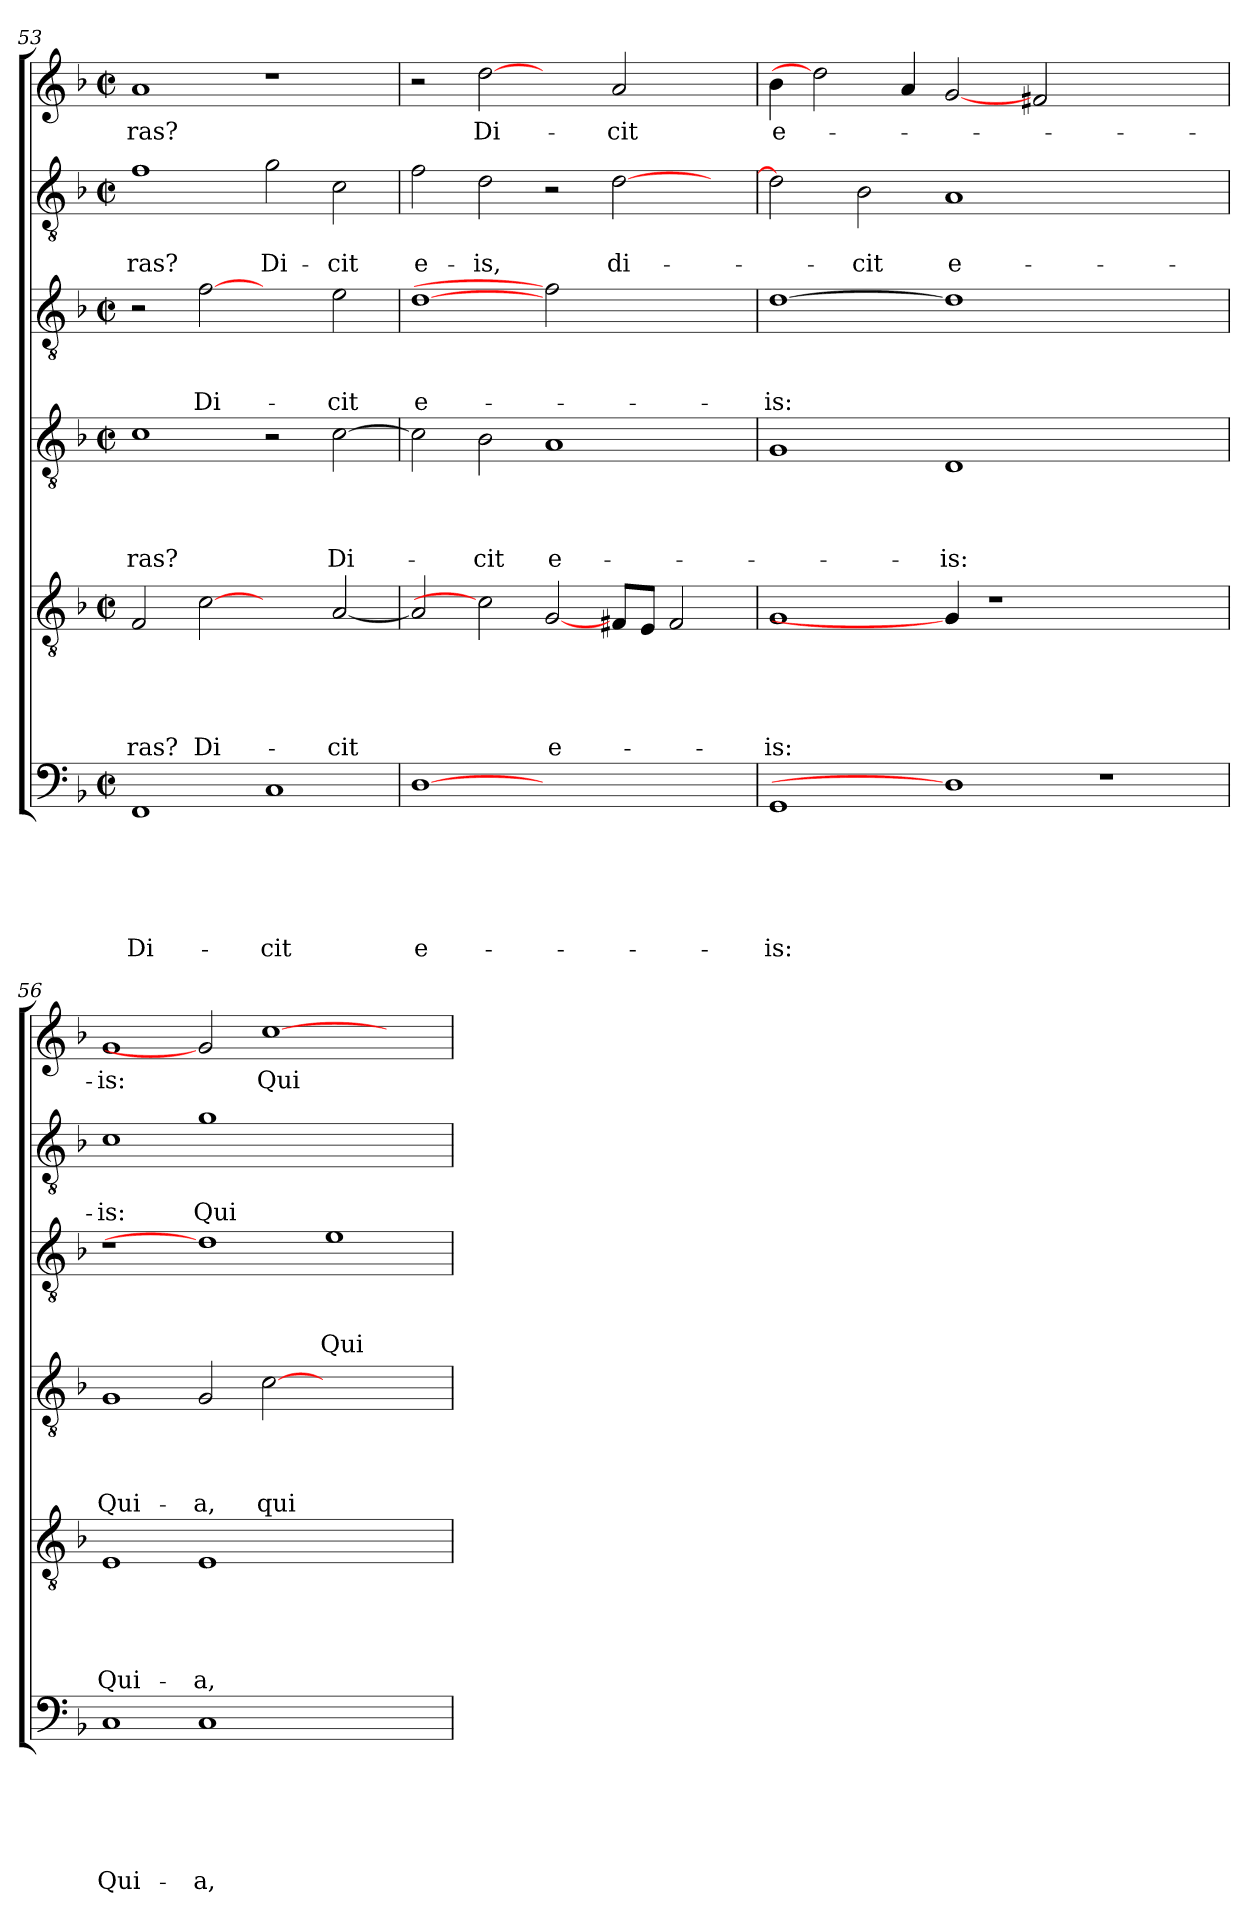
**kern	**text	**text	**text	**text	**text	**text	**kern	**text	**text	**text	**text	**text	**kern	**text	**text	**text	**text	**kern	**text	**text	**text	**kern	**text	**text	**kern	**text
*part6	*part6	*part6	*part6	*part6	*part6	*part6	*part5	*part5	*part5	*part5	*part5	*part5	*part4	*part4	*part4	*part4	*part4	*part3	*part3	*part3	*part3	*part2	*part2	*part2	*part1	*part1
*staff6	*staff6	*staff6	*staff6	*staff6	*staff6	*staff6	*staff5	*staff5	*staff5	*staff5	*staff5	*staff5	*staff4	*staff4	*staff4	*staff4	*staff4	*staff3	*staff3	*staff3	*staff3	*staff2	*staff2	*staff2	*staff1	*staff1
*clefF4	*	*	*	*	*	*	*clefGv2	*	*	*	*	*	*clefGv2	*	*	*	*	*clefGv2	*	*	*	*clefGv2	*	*	*clefG2	*
*k[b-]	*	*	*	*	*	*	*k[b-]	*	*	*	*	*	*k[b-]	*	*	*	*	*k[b-]	*	*	*	*k[b-]	*	*	*k[b-]	*
*F:	*	*	*	*	*	*	*F:	*	*	*	*	*	*F:	*	*	*	*	*F:	*	*	*	*F:	*	*	*F:	*
*M2/2	*	*	*	*	*	*	*M2/2	*	*	*	*	*	*M2/2	*	*	*	*	*M2/2	*	*	*	*M2/2	*	*	*M2/2	*
*met(c|)	*	*	*	*	*	*	*met(c|)	*	*	*	*	*	*met(c|)	*	*	*	*	*met(c|)	*	*	*	*met(c|)	*	*	*met(c|)	*
=53	=53	=53	=53	=53	=53	=53	=53	=53	=53	=53	=53	=53	=53	=53	=53	=53	=53	=53	=53	=53	=53	=53	=53	=53	=53	=53
!	!	!	!	!	!	!LO:LY:b	!	!	!	!	!	!LO:LY:b	!	!	!	!	!LO:LY:b	!	!	!	!	!	!	!LO:LY:b	!	!LO:LY:b
1FF	.	.	.	.	.	Di-	2F/	.	.	.	.	-ras?	1c	.	.	.	-ras?	2r	.	.	.	1f	.	-ras?	1a	-ras?
!	!	!	!	!	!	!	!	!	!	!	!	!LO:LY:b	!	!	!	!	!	!	!	!	!LO:LY:b	!	!	!	!	!
.	.	.	.	.	.	.	[2c	.	.	.	.	Di-	.	.	.	.	.	[2f	.	.	Di-	.	.	.	.	.
!	!	!	!	!	!	!LO:LY:b	!	!	!	!	!	!	!	!	!	!	!	!	!	!	!	!	!	!LO:LY:b	!	!
1C	.	.	.	.	.	-cit	2ryy	.	.	.	.	.	2r	.	.	.	.	2ryy	.	.	.	2g\	.	Di-	1r	.
!	!	!	!	!	!	!	!	!	!	!	!	!LO:LY:b	!	!	!	!	!LO:LY:b	!	!	!	!LO:LY:b	!	!	!LO:LY:b	!	!
.	.	.	.	.	.	.	[2A/	.	.	.	.	-cit	[2c\	.	.	.	Di-	2e\	.	.	-cit	2c\	.	-cit	.	.
=54	=54	=54	=54	=54	=54	=54	=54	=54	=54	=54	=54	=54	=54	=54	=54	=54	=54	=54	=54	=54	=54	=54	=54	=54	=54	=54
!	!	!	!	!	!	!LO:LY:b	!	!	!	!	!	!	!	!	!	!	!	!	!	!	!LO:LY:b	!	!	!LO:LY:b	!	!
[1D	.	.	.	.	.	e-	2A/]	.	.	.	.	.	2c\]	.	.	.	.	[1d	.	.	e-	2f\	.	e-	2r	.
!	!	!	!	!	!	!	!	!	!	!	!	!	!	!	!	!	!LO:LY:b	!	!	!	!	!	!	!LO:LY:b	!	!LO:LY:b
.	.	.	.	.	.	.	2c]	.	.	.	.	.	2B-\	.	.	.	-cit	.	.	.	.	2d\	.	-is,	[2dd	Di-
!	!	!	!	!	!	!	!	!	!	!	!	!LO:LY:b	!	!	!	!	!LO:LY:b	!	!	!	!	!	!	!	!	!
1ryy	.	.	.	.	.	.	[2G/	.	.	.	.	e-	1A	.	.	.	e-	2f]	.	.	.	2r	.	.	2ryy	.
!	!	!	!	!	!	!	!	!	!	!	!	!	!	!	!	!	!	!	!	!	!	!	!	!LO:LY:b	!	!LO:LY:b
.	.	.	.	.	.	.	8F#X/L	.	.	.	.	.	.	.	.	.	.	2.ryy	.	.	.	[2d\	.	di-	2a/	-cit
.	.	.	.	.	.	.	8E/J	.	.	.	.	.	.	.	.	.	.	.	.	.	.	.	.	.	.	.
.	.	.	.	.	.	.	2F#/	.	.	.	.	.	.	.	.	.	.	.	.	.	.	.	.	.	.	.
4ryy	.	.	.	.	.	.	.	.	.	.	.	.	4ryy	.	.	.	.	.	.	.	.	4ryy	.	.	4ryy	.
!!LO:PB:g=z
=55	=55	=55	=55	=55	=55	=55	=55	=55	=55	=55	=55	=55	=55	=55	=55	=55	=55	=55	=55	=55	=55	=55	=55	=55	=55	=55
!	!	!	!	!	!	!LO:LY:b	!	!	!	!	!	!LO:LY:b	!	!	!	!	!	!	!	!	!LO:LY:b	!	!	!	!	!LO:LY:b
1GG	.	.	.	.	.	-is:	1G	.	.	.	.	-is:	1G	.	.	.	.	[1d	.	.	-is:	2d\]	.	.	4b-\	e-
.	.	.	.	.	.	.	.	.	.	.	.	.	.	.	.	.	.	.	.	.	.	.	.	.	2dd]	.
!	!	!	!	!	!	!	!	!	!	!	!	!	!	!	!	!	!	!	!	!	!	!	!	!LO:LY:b	!	!
.	.	.	.	.	.	.	.	.	.	.	.	.	.	.	.	.	.	.	.	.	.	2B-\	.	-cit	.	.
.	.	.	.	.	.	.	.	.	.	.	.	.	.	.	.	.	.	.	.	.	.	.	.	.	4a/	.
!	!	!	!	!	!	!	!	!	!	!	!	!	!	!	!	!	!LO:LY:b	!	!	!	!	!	!	!LO:LY:b	!	!
1D]	.	.	.	.	.	.	4G/]	.	.	.	.	.	1D	.	.	.	-is:	1d]	.	.	.	1A	.	e-	[2g	.
.	.	.	.	.	.	.	1r	.	.	.	.	.	.	.	.	.	.	.	.	.	.	.	.	.	.	.
.	.	.	.	.	.	.	.	.	.	.	.	.	.	.	.	.	.	.	.	.	.	.	.	.	2f#X/	.
1r	.	.	.	.	.	.	.	.	.	.	.	.	1ryy	.	.	.	.	1ryy	.	.	.	1ryy	.	.	1ryy	.
.	.	.	.	.	.	.	2.ryy	.	.	.	.	.	.	.	.	.	.	.	.	.	.	.	.	.	.	.
=56	=56	=56	=56	=56	=56	=56	=56	=56	=56	=56	=56	=56	=56	=56	=56	=56	=56	=56	=56	=56	=56	=56	=56	=56	=56	=56
!	!	!	!	!	!	!LO:LY:b	!	!	!	!	!	!LO:LY:b	!	!	!	!	!LO:LY:b	!	!	!	!	!	!	!LO:LY:b	!	!LO:LY:b
1C	.	.	.	.	.	Qui-	1E	.	.	.	.	Qui-	1G	.	.	.	Qui-	1r	.	.	.	1c	.	-is:	1g	-is:
!	!	!	!	!	!	!LO:LY:b	!	!	!	!	!	!LO:LY:b	!	!	!	!	!LO:LY:b	!	!	!	!	!	!	!LO:LY:b	!	!
1C	.	.	.	.	.	-a,	1E	.	.	.	.	-a,	2G/	.	.	.	-a,	1d]	.	.	.	1g	.	Qui-	2g]	.
!	!	!	!	!	!	!	!	!	!	!	!	!	!	!	!	!	!LO:LY:b	!	!	!	!	!	!	!	!	!LO:LY:b
.	.	.	.	.	.	.	.	.	.	.	.	.	[2c\	.	.	.	qui-	.	.	.	.	.	.	.	[1cc	Qui-
!	!	!	!	!	!	!	!	!	!	!	!	!	!	!	!	!	!	!	!	!	!LO:LY:b	!	!	!	!	!
1ryy	.	.	.	.	.	.	1ryy	.	.	.	.	.	1ryy	.	.	.	.	1e	.	.	Qui-	1ryy	.	.	.	.
.	.	.	.	.	.	.	.	.	.	.	.	.	.	.	.	.	.	.	.	.	.	.	.	.	2ryy	.
=	=	=	=	=	=	=	=	=	=	=	=	=	=	=	=	=	=	=	=	=	=	=	=	=	=	=
*-	*-	*-	*-	*-	*-	*-	*-	*-	*-	*-	*-	*-	*-	*-	*-	*-	*-	*-	*-	*-	*-	*-	*-	*-	*-	*-
